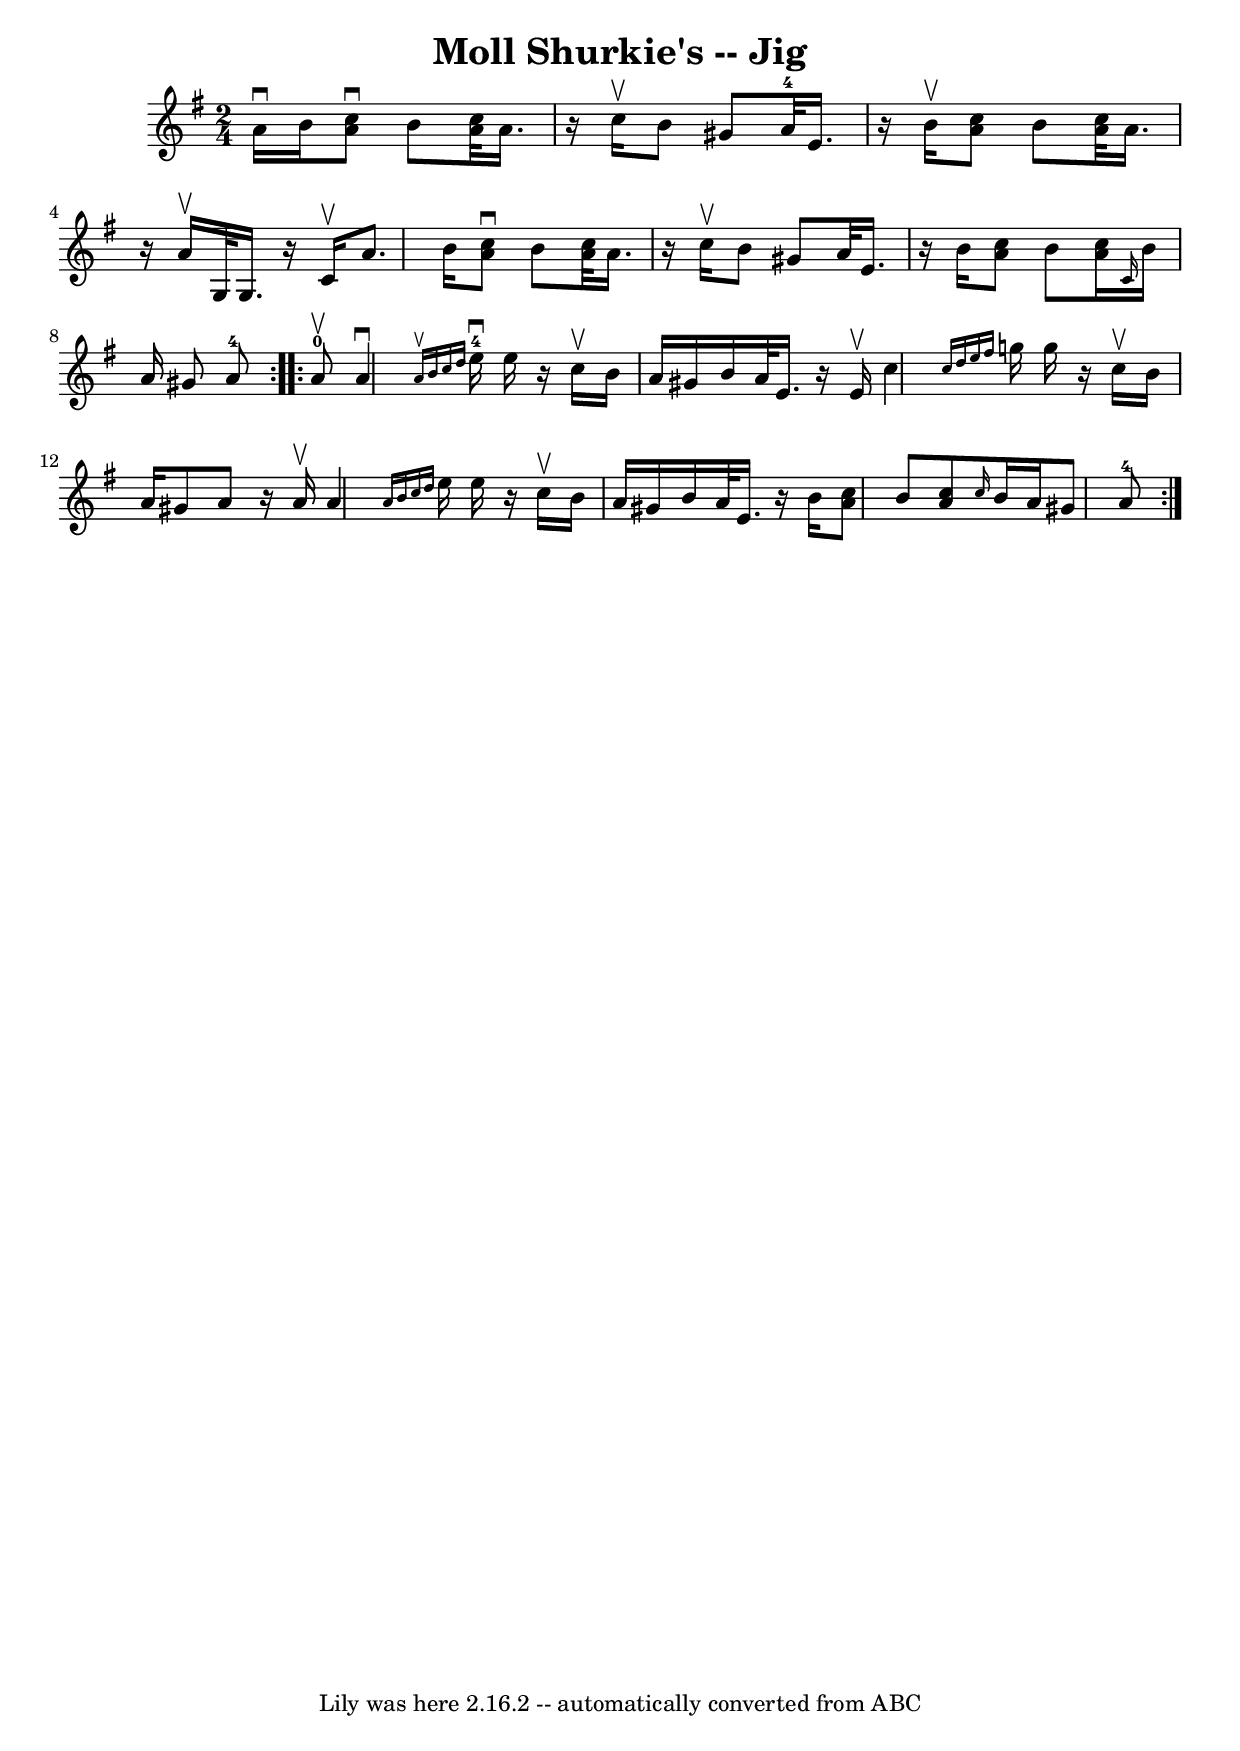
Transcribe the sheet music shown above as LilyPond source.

\version "2.16.2"
\include "Mammoth.ily"
\header {
  %% book = "Ryan's Mammoth Collection"
  crossRefNumber = "1"
  footnotes = "\\\\113 637"
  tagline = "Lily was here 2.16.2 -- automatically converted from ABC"
  title = "Moll Shurkie's -- Jig"

}
voicedefault =  {



  \repeat volta 2 {

    \time 2/4 
    \key a \dorian
 a'16^\downbow b'16  |
    << a'8 
       ^\downbow c''8   >> b'8  << a'32 c''32   >> a'16.    r16 c''16^\upbow   
    |
    b'8 gis'8 a'32-4 e'16.    r16 b'16^\upbow   |
    
    << a'8 c''8   >> b'8  << a'32 c''32   >> a'16.    r16 a'16^\upbow   
    |
    g32 g16.    r16 c'16^\upbow a'8. b'16    |
    <<  
      a'8^\downbow c''8   >> b'8  << a'32 c''32   >> a'16.    r16 c''16 
    ^\upbow   |
    b'8 gis'8 a'32 e'16.    r16 b'16    |
    <<   
      a'8 c''8   >> b'8  << a'16 c''16   >>     \grace { c'16  
						       } b'16    
    a'16 gis'8 a'8-4   
  }     
  \repeat volta 2 {
    a'8-0^\upbow 
    |
    a'4^\downbow   \grace { a'16^\upbow b'16 c''16 d''16  

			  } e''16-4^\downbow e''16    r16 c''16^\upbow   |
    b'16    
    a'16 gis'16 b'16 a'32 e'16.    r16 e'16^\upbow   |
    c''4  
    \grace { c''16 d''16 e''16 fis''16  
	   } g''!16 g''16    r16 
    c''16^\upbow   |
    b'16 a'16 gis'8 a'8    r16 a'16^\upbow   
    |
    a'4  \grace { a'16 b'16 c''16 d''16  
		} e''16    
    e''16    r16 c''16^\upbow   |
    b'16 a'16 gis'16 b'16 a'32  
    e'16.    r16 b'16    |
    << a'8 c''8   >> b'8  << a'8 c''8   
			   >>     \grace { c''16  
					 } b'16 a'16 gis'8 a'8-4     
  }   

}

\score{
  <<

    \context Staff="default"
    {
      \voicedefault 
      
    }

  >>
  \layout {
    
  }
  \midi {
  }

}
